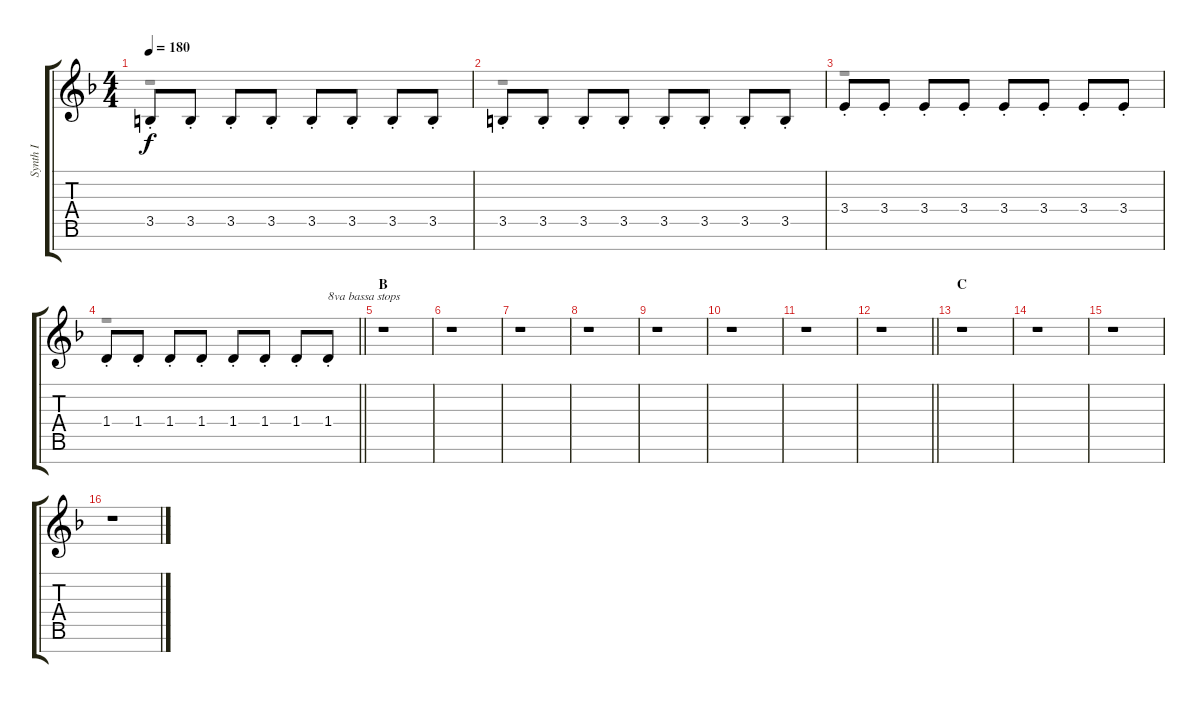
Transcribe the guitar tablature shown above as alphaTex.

\track ("Synth I" "Synth I") {instrument pad7halo}
\staff {score tabs}
\tuning (Eb5 Bb4 Gb4 Db4 Ab3 Eb3 Bb2) {hide}
\voice
\ts (4 4)
\tempo 180
\clef g2
\ks f
3.5{st}.8{dy f} 3.5{st}.8 3.5{st}.8 3.5{st}.8 3.5{st}.8 3.5{st}.8 3.5{st}.8 3.5{st}.8 |
3.5{st}.8 3.5{st}.8 3.5{st}.8 3.5{st}.8 3.5{st}.8 3.5{st}.8 3.5{st}.8 3.5{st}.8 |
3.4{st}.8 3.4{st}.8 3.4{st}.8 3.4{st}.8 3.4{st}.8 3.4{st}.8 3.4{st}.8 3.4{st}.8 |
\barLineRight lightlight
1.4{st}.8 1.4{st}.8 1.4{st}.8 1.4{st}.8 1.4{st}.8 1.4{st}.8 1.4{st}.8 1.4{st}.8{txt "8va bassa stops"} |
\section ("" "B")
r.1 |
r.1 |
r.1 |
r.1 |
r.1 |
r.1 |
r.1 |
\barLineRight lightlight
r.1 |
\section ("" "C")
r.1 |
r.1 |
r.1 |
r.1
\voice
\clef g2
\ottava regular
\simile none
\ks f
r.1{dy f} |
r.1 |
r.1 |
\barLineRight lightlight
r.1 |
r.1 |
r.1 |
r.1 |
r.1 |
r.1 |
r.1 |
r.1 |
\barLineRight lightlight
r.1 |
r.1 |
r.1 |
r.1 |
r.1
